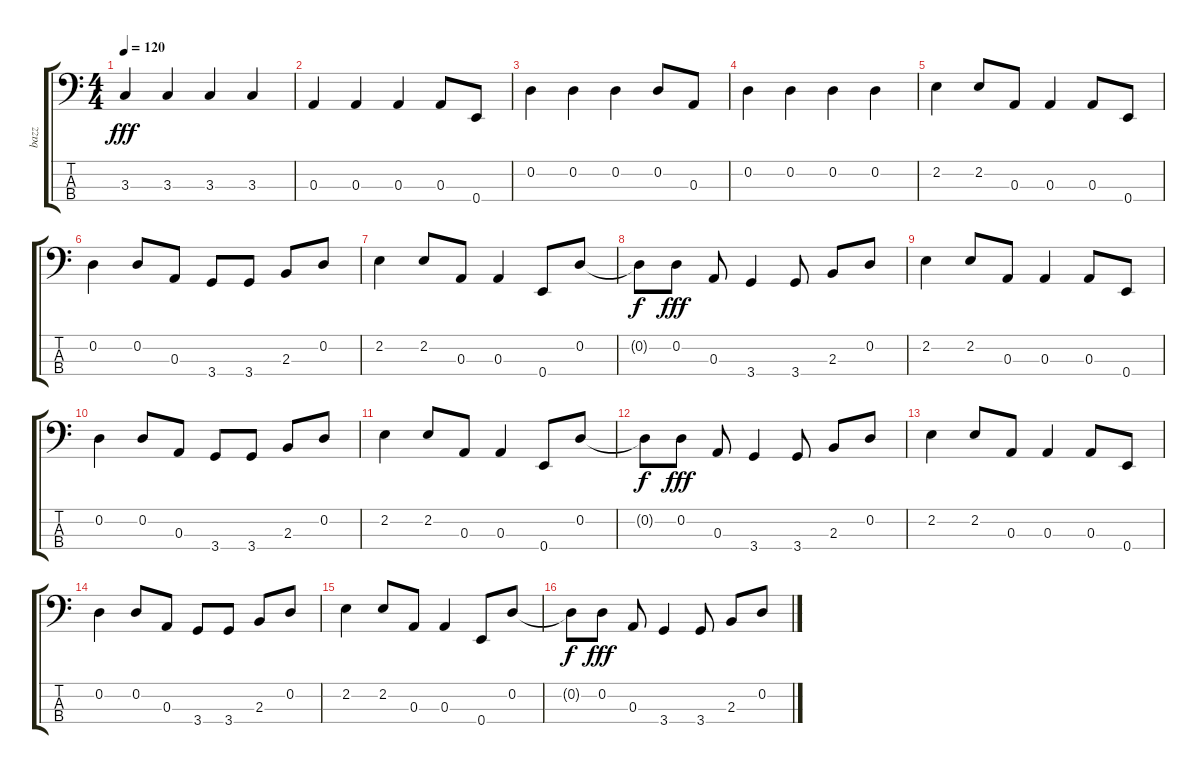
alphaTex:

\track ("bazz" "bazz") {instrument electricbassfinger}
\staff {score tabs}
\tuning (G2 D2 A1 E1) {hide}
\ts (4 4)
\tempo 120
\clef f4
\ks c
3.3.4{dy fff} 3.3.4 3.3.4 3.3.4 |
0.3.4 0.3.4 0.3.4 0.3.8 0.4.8 |
0.2.4 0.2.4 0.2.4 0.2.8 0.3.8 |
0.2.4 0.2.4 0.2.4 0.2.4 |
2.2.4 2.2.8 0.3.8 0.3.4 0.3.8 0.4.8 |
0.2.4 0.2.8 0.3.8 3.4.8 3.4.8 2.3.8 0.2.8 |
2.2.4 2.2.8 0.3.8 0.3.4 0.4.8 0.2.8 |
0.2{t}.8{dy f} 0.2.8{dy fff} 0.3.8 3.4.4 3.4.8 2.3.8 0.2.8 |
2.2.4 2.2.8 0.3.8 0.3.4 0.3.8 0.4.8 |
0.2.4 0.2.8 0.3.8 3.4.8 3.4.8 2.3.8 0.2.8 |
2.2.4 2.2.8 0.3.8 0.3.4 0.4.8 0.2.8 |
0.2{t}.8{dy f} 0.2.8{dy fff} 0.3.8 3.4.4 3.4.8 2.3.8 0.2.8 |
2.2.4 2.2.8 0.3.8 0.3.4 0.3.8 0.4.8 |
0.2.4 0.2.8 0.3.8 3.4.8 3.4.8 2.3.8 0.2.8 |
2.2.4 2.2.8 0.3.8 0.3.4 0.4.8 0.2.8 |
0.2{t}.8{dy f} 0.2.8{dy fff} 0.3.8 3.4.4 3.4.8 2.3.8 0.2.8
